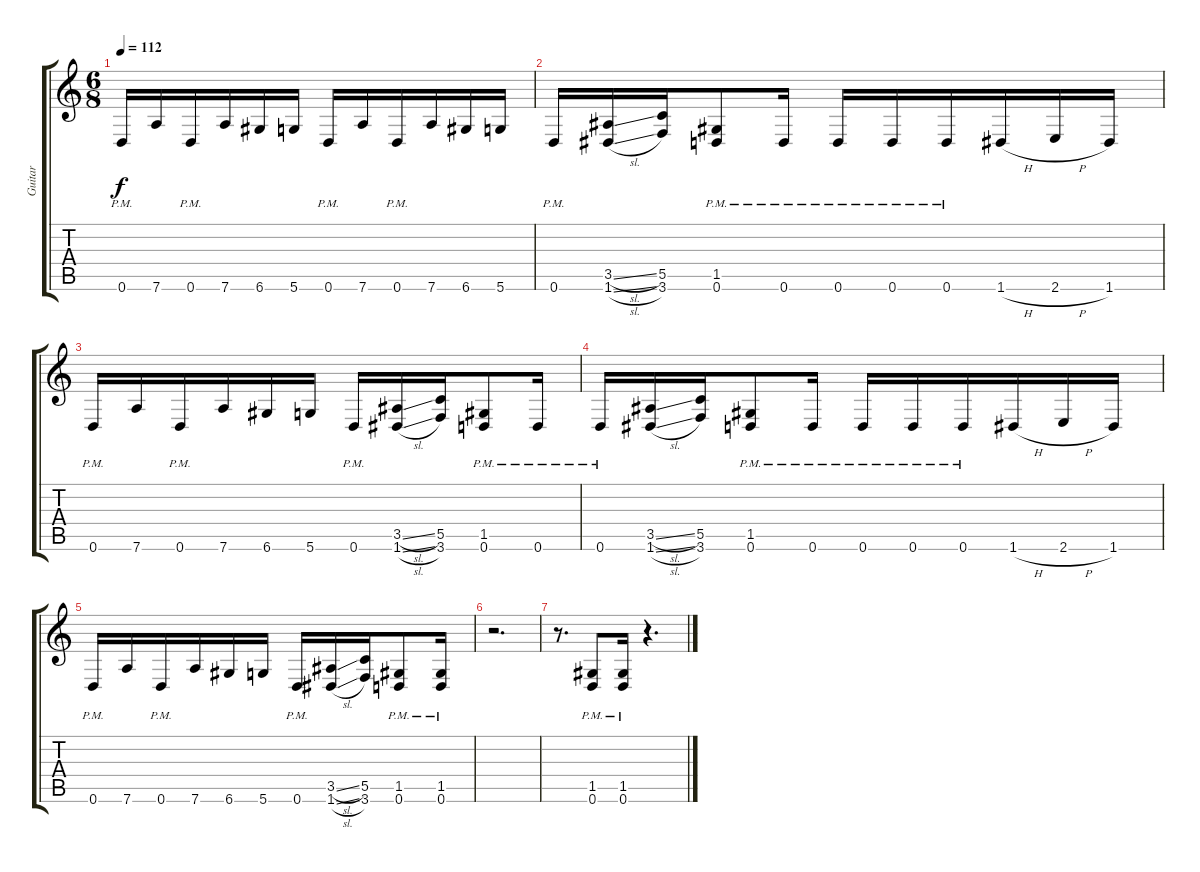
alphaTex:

\track ("Guitar" "Guitar") {instrument distortionguitar}
\staff {score tabs}
\tuning (D4 A3 F3 C3 G2 D2) {hide}
\ts (6 8)
\tempo 112
\clef g2
\ks c
0.6{pm}.16{dy f} 7.6.16 0.6{pm}.16 7.6.16 6.6.16 5.6.16 0.6{pm}.16 7.6.16 0.6{pm}.16 7.6.16 6.6.16 5.6.16 |
0.6{pm}.16 (3.5{sl} 1.6{sl}).16 (5.5 3.6).16 (1.5{pm} 0.6{pm}).8 0.6{pm}.16 0.6{pm}.16 0.6{pm}.16 0.6{pm}.16 1.6{h}.16 2.6{h}.16 1.6.16 |
0.6{pm}.16 7.6.16 0.6{pm}.16 7.6.16 6.6.16 5.6.16 0.6{pm}.16 (3.5{sl} 1.6{sl}).16 (5.5 3.6).16 (1.5{pm} 0.6{pm}).8 0.6{pm}.16 |
0.6{pm}.16 (3.5{sl} 1.6{sl}).16 (5.5 3.6).16 (1.5{pm} 0.6{pm}).8 0.6{pm}.16 0.6{pm}.16 0.6{pm}.16 0.6{pm}.16 1.6{h}.16 2.6{h}.16 1.6.16 |
0.6{pm}.16 7.6.16 0.6{pm}.16 7.6.16 6.6.16 5.6.16 0.6{pm}.16 (3.5{sl} 1.6{sl}).16 (5.5 3.6).16 (1.5{pm} 0.6{pm}).8 (1.5{pm} 0.6{pm}).16 |
r.2{d} |
r.8{d} (1.5{pm} 0.6{pm}).8 (1.5{pm} 0.6{pm}).16 r.4{d}
